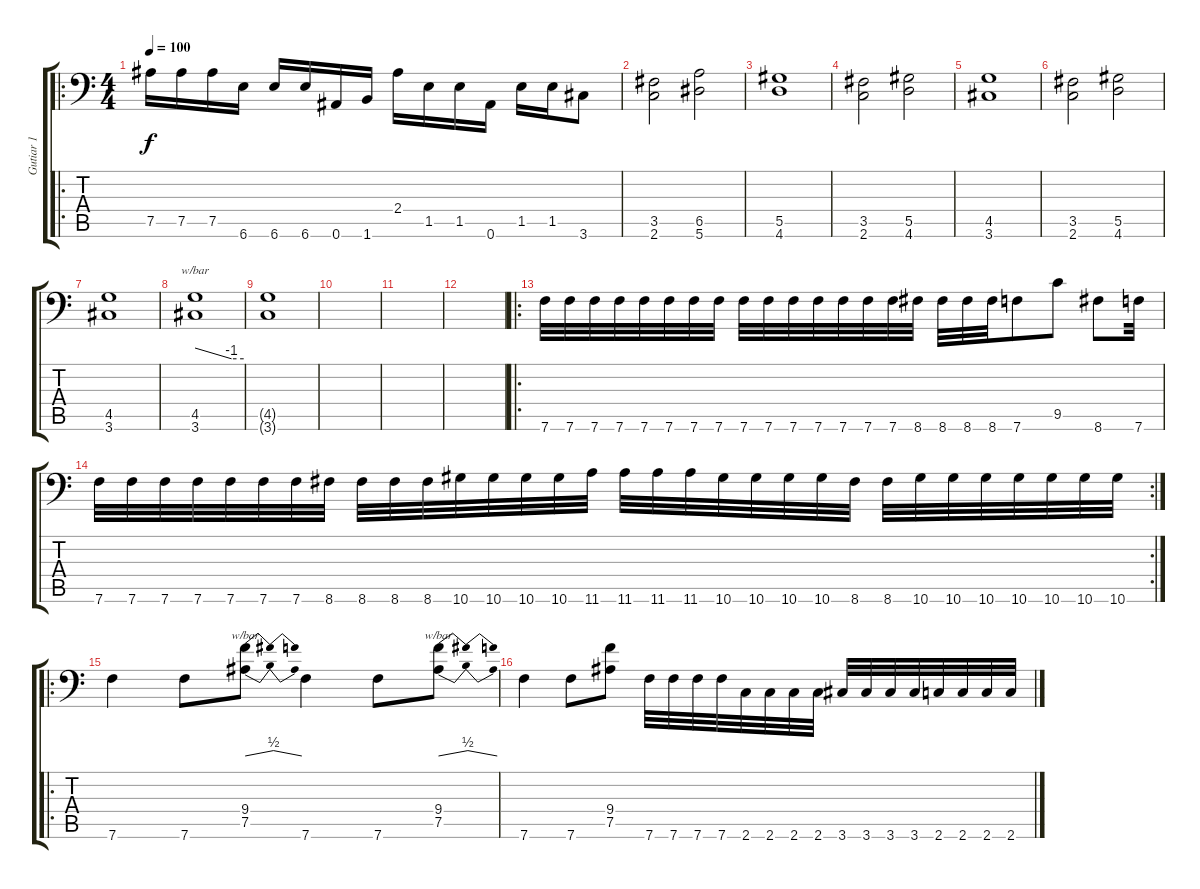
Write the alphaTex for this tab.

\track ("Gutiar 1" "Gutiar 1") {instrument distortionguitar}
\staff {score tabs}
\tuning (Bb3 F3 Db3 Ab2 Eb2 Bb1) {hide}
\ro
\ts (4 4)
\tempo 100
\clef f4
\ks c
7.5.16{dy f} 7.5.16 7.5.16 6.6.16 6.6.16 6.6.16 0.6.16 1.6.16 2.4.16 1.5.16 1.5.16 0.6.16 1.5.16 1.5.16 3.6.8 |
(3.5 2.6).2 (6.5 5.6).2 |
(5.5 4.6).1 |
(3.5 2.6).2 (5.5 4.6).2 |
(4.5 3.6).1 |
(3.5 2.6).2 (5.5 4.6).2 |
(4.5 3.6).1 |
(4.5 3.6).1{tbe (custom default 0 0 45 -4 60 -4) volume 16} |
(4.5{t} 3.6{t}).1{volume 2} |
|
|
|
\ro
7.6.32{volume 16} 7.6.32 7.6.32 7.6.32 7.6.32 7.6.32 7.6.32 7.6.32 7.6.32 7.6.32 7.6.32 7.6.32 7.6.32 7.6.32 7.6.32 8.6.32 8.6.32 8.6.32 8.6.32 7.6.8 9.5.8 8.6.8 7.6.32 |
\rc 2
7.6.32 7.6.32 7.6.32 7.6.32 7.6.32 7.6.32 7.6.32 8.6.32 8.6.32 8.6.32 8.6.32 10.6.32 10.6.32 10.6.32 10.6.32 11.6.32 11.6.32 11.6.32 11.6.32 10.6.32 10.6.32 10.6.32 10.6.32 8.6.32 8.6.32 10.6.32 10.6.32 10.6.32 10.6.32 10.6.32 10.6.32 10.6.32 |
\ro
7.6.4 7.6.8 (9.4 7.5).8{tbe (dip default 0 0 45 2 60 0)} 7.6.4 7.6.8 (9.4 7.5).8{tbe (dip default 0 0 45 2 60 0)} |
7.6.4 7.6.8 (9.4 7.5).8 7.6.32 7.6.32 7.6.32 7.6.32 2.6.32 2.6.32 2.6.32 2.6.32 3.6.32 3.6.32 3.6.32 3.6.32 2.6.32 2.6.32 2.6.32 2.6.32
